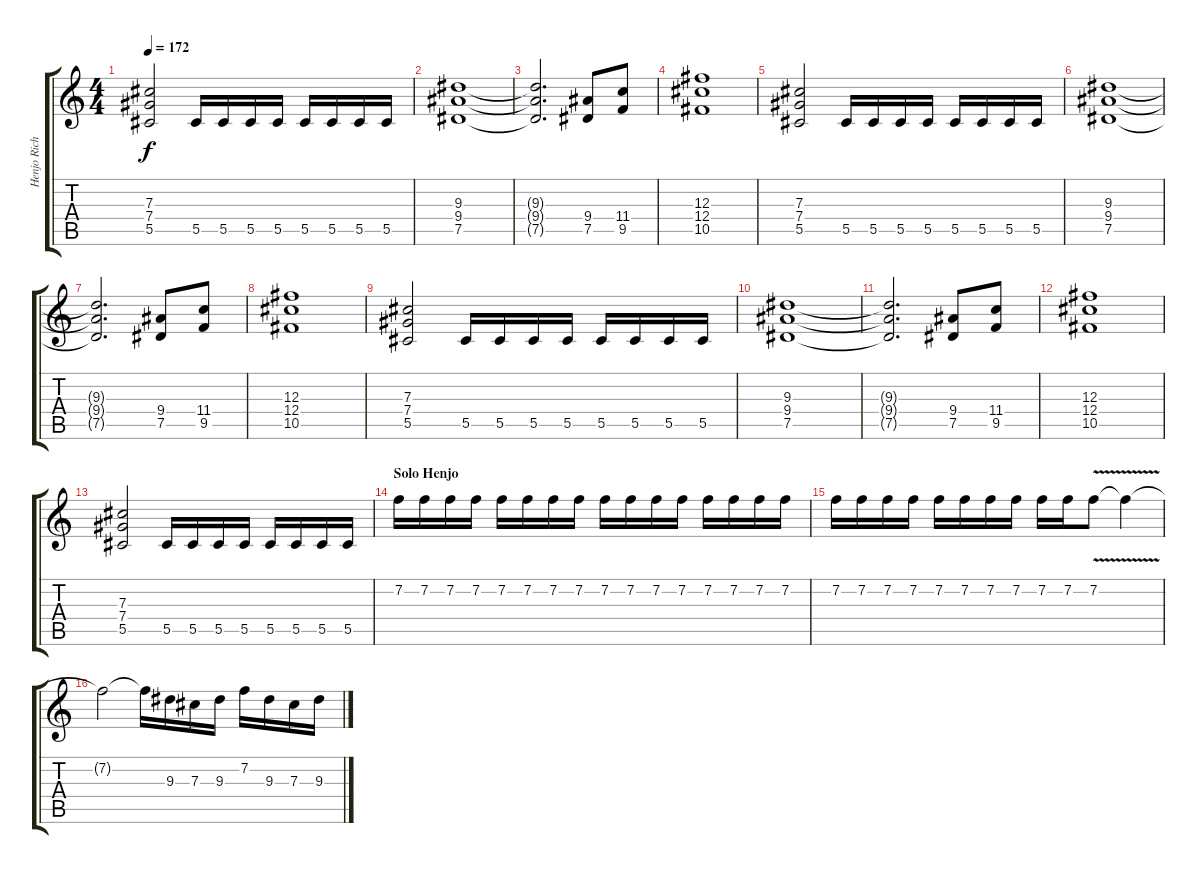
\track ("Henjo Richter - Guitar" "Henjo Rich") {instrument overdrivenguitar}
\staff {score tabs}
\tuning (Eb4 Bb3 Gb3 Db3 Ab2 Eb2) {hide}
\ts (4 4)
\tempo 172
\clef g2
\ks c
(7.3 7.4 5.5).2{dy f} 5.5.16 5.5.16 5.5.16 5.5.16 5.5.16 5.5.16 5.5.16 5.5.16 |
(9.3 9.4 7.5).1 |
(9.3{t} 9.4{t} 7.5{t}).2{d} (9.4 7.5).8 (11.4 9.5).8 |
(12.3 12.4 10.5).1 |
(7.3 7.4 5.5).2 5.5.16 5.5.16 5.5.16 5.5.16 5.5.16 5.5.16 5.5.16 5.5.16 |
(9.3 9.4 7.5).1 |
(9.3{t} 9.4{t} 7.5{t}).2{d} (9.4 7.5).8 (11.4 9.5).8 |
(12.3 12.4 10.5).1 |
(7.3 7.4 5.5).2 5.5.16 5.5.16 5.5.16 5.5.16 5.5.16 5.5.16 5.5.16 5.5.16 |
(9.3 9.4 7.5).1 |
(9.3{t} 9.4{t} 7.5{t}).2{d} (9.4 7.5).8 (11.4 9.5).8 |
(12.3 12.4 10.5).1 |
(7.3 7.4 5.5).2 5.5.16 5.5.16 5.5.16 5.5.16 5.5.16 5.5.16 5.5.16 5.5.16 |
\section ("" "Solo Henjo")
7.2.16{volume 16} 7.2.16 7.2.16 7.2.16 7.2.16 7.2.16 7.2.16 7.2.16 7.2.16 7.2.16 7.2.16 7.2.16 7.2.16 7.2.16 7.2.16 7.2.16 |
7.2.16 7.2.16 7.2.16 7.2.16 7.2.16 7.2.16 7.2.16 7.2.16 7.2.16 7.2.16 7.2{v}.8 7.2{t}.4 |
7.2{t}.2 7.2{t}.16 9.3.16 7.3.16 9.3.16 7.2.16 9.3.16 7.3.16 9.3.16
